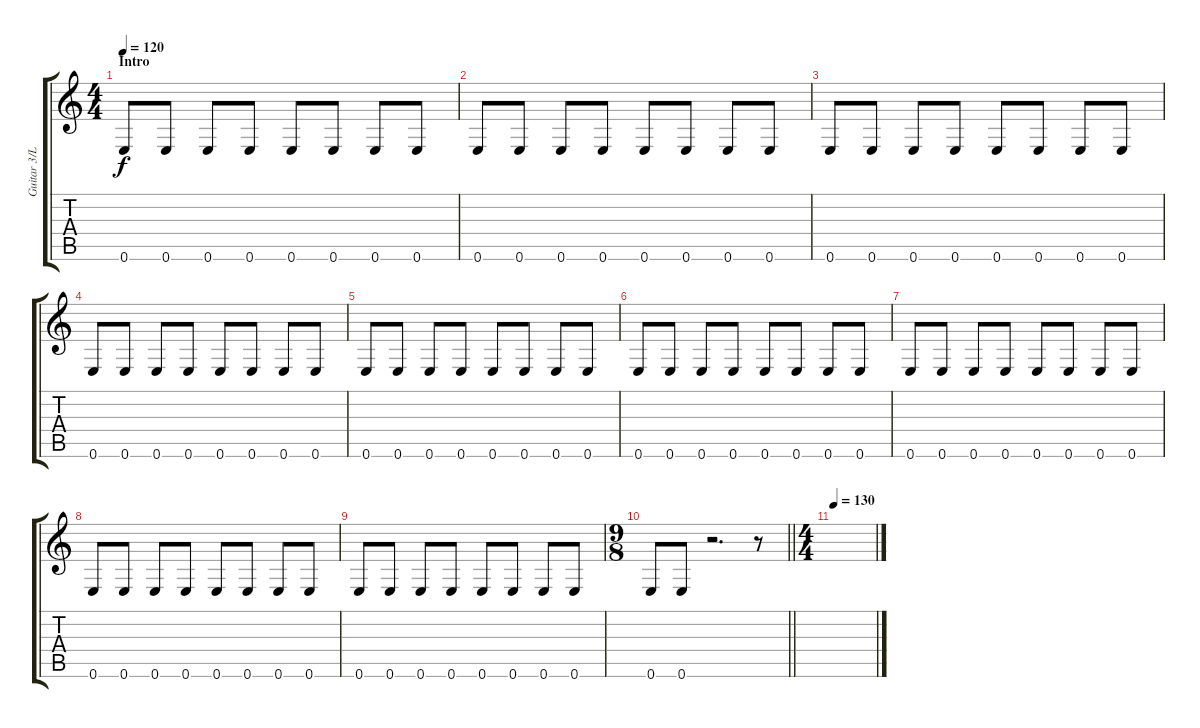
\track ("Guitar 3/Lead" "Guitar 3/L") {instrument overdrivenguitar}
\staff {score tabs}
\tuning (E4 B3 G3 D3 A2 E2) {hide}
\ts (4 4)
\section ("" "Intro")
\tempo 120
\clef g2
\ks c
0.6.8{dy f instrument overdrivenguitar} 0.6.8 0.6.8 0.6.8 0.6.8 0.6.8 0.6.8 0.6.8 |
0.6.8 0.6.8 0.6.8 0.6.8 0.6.8 0.6.8 0.6.8 0.6.8 |
0.6.8 0.6.8 0.6.8 0.6.8 0.6.8 0.6.8 0.6.8 0.6.8 |
0.6.8 0.6.8 0.6.8 0.6.8 0.6.8 0.6.8 0.6.8 0.6.8 |
0.6.8 0.6.8 0.6.8 0.6.8 0.6.8 0.6.8 0.6.8 0.6.8 |
0.6.8 0.6.8 0.6.8 0.6.8 0.6.8 0.6.8 0.6.8 0.6.8 |
0.6.8 0.6.8 0.6.8 0.6.8 0.6.8 0.6.8 0.6.8 0.6.8 |
0.6.8 0.6.8 0.6.8 0.6.8 0.6.8 0.6.8 0.6.8 0.6.8 |
0.6.8 0.6.8 0.6.8 0.6.8 0.6.8 0.6.8 0.6.8 0.6.8 |
\ts (9 8)
\barLineRight lightlight
0.6.8 0.6.8 r.2{d} r.8 |
\ts (4 4)
\tempo 130
